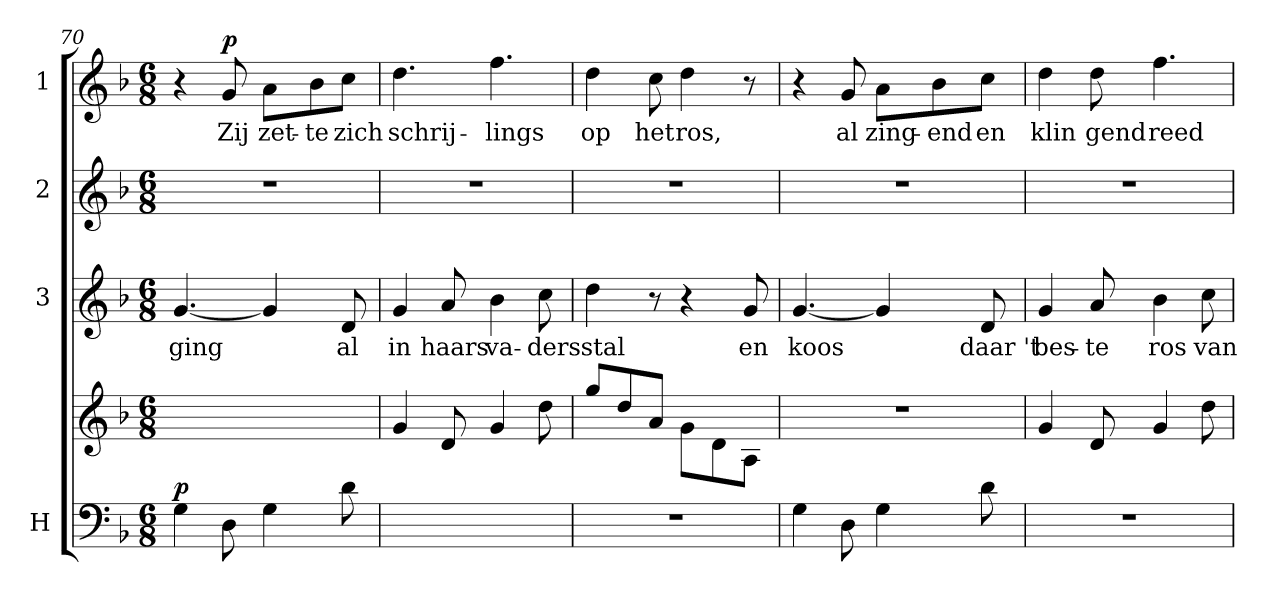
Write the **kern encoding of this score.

**kern	**kern	**dynam	**kern	**text	**kern	**kern	**text	**dynam
*part4	*part4	*part4	*part3	*part3	*part2	*part1	*part1	*part1
*staff5	*staff4	*staff4/5	*staff3	*staff3	*staff2	*staff1	*staff1	*staff1
*I"H	*	*	*I"3	*	*I"2	*I"1	*	*
*I'H	*	*	*	*	*	*	*	*
*clefF4	*clefG2	*	*clefG2	*	*clefG2	*clefG2	*	*
*k[b-]	*k[b-]	*	*k[b-]	*	*k[b-]	*k[b-]	*	*
*F:	*F:	*	*F:	*	*F:	*F:	*	*
*M6/8	*M6/8	*	*M6/8	*	*M6/8	*M6/8	*	*
=70	=70	=70	=70	=70	=70	=70	=70	=70
!	!LO:N:vis=1	!LO:DY:a=2	!	!LO:LY:b	!LO:N:vis=1	!	!	!
4G	2.ryy	p	[4.g	ging	2.r	4r	.	.
!	!	!	!	!	!	!	!LO:LY:b	!LO:DY:a
8D	.	.	.	.	.	8g	Zij	p
!	!	!	!	!	!	!	!LO:LY:b	!
4G	.	.	4g]	.	.	8aL	zet-	.
!	!	!	!	!	!	!	!LO:LY:b	!
.	.	.	.	.	.	8b-	-te	.
!	!	!	!	!LO:LY:b	!	!	!LO:LY:b	!
8d	.	.	8d	al	.	8ccJ	zich	.
=71	=71	=71	=71	=71	=71	=71	=71	=71
!LO:N:vis=1	!	!	!	!LO:LY:b	!LO:N:vis=1	!	!LO:LY:b	!
2.ryy	4g	.	4g	in	2.r	4.dd	schrij-	.
!	!	!	!	!LO:LY:b	!	!	!	!
.	8d	.	8a	haars	.	.	.	.
!	!	!	!	!LO:LY:b	!	!	!LO:LY:b	!
.	4g	.	4b-	va-	.	4.ff	-lings	.
!	!	!	!	!LO:LY:b	!	!	!	!
.	8dd	.	8cc	-ders	.	.	.	.
=72	=72	=72	=72	=72	=72	=72	=72	=72
!LO:N:vis=1	!	!	!	!LO:LY:b	!LO:N:vis=1	!	!LO:LY:b	!
2.r	8gg/L	.	4dd	stal	2.r	4dd	op	.
.	8dd/	.	.	.	.	.	.	.
!	!	!	!	!	!	!	!LO:LY:b	!
.	8a/J	.	8r	.	.	8cc	het	.
!	!	!	!	!	!	!	!LO:LY:b	!
.	8g\L	.	4r	.	.	4dd	ros,	.
.	8d\	.	.	.	.	.	.	.
!	!	!	!	!LO:LY:b	!	!	!	!
.	8A\J	.	8g	en	.	8r	.	.
=73	=73	=73	=73	=73	=73	=73	=73	=73
!	!LO:N:vis=1	!	!	!LO:LY:b	!LO:N:vis=1	!	!	!
4G	2.r	.	[4.g	koos	2.r	4r	.	.
!	!	!	!	!	!	!	!LO:LY:b	!
8D	.	.	.	.	.	8g	al	.
!	!	!	!	!	!	!	!LO:LY:b	!
4G	.	.	4g]	.	.	8aL	zing-	.
!	!	!	!	!	!	!	!LO:LY:b	!
.	.	.	.	.	.	8b-	-end	.
!	!	!	!	!LO:LY:b	!	!	!LO:LY:b	!
8d	.	.	8d	daar 't	.	8ccJ	en	.
=74	=74	=74	=74	=74	=74	=74	=74	=74
!LO:N:vis=1	!	!	!	!LO:LY:b	!LO:N:vis=1	!	!LO:LY:b	!
2.r	4g	.	4g	bes-	2.r	4dd	klin	.
!	!	!	!	!LO:LY:b	!	!	!LO:LY:b	!
.	8d	.	8a	-te	.	8dd	-gend	.
!	!	!	!	!LO:LY:b	!	!	!LO:LY:b	!
.	4g	.	4b-	ros	.	4.ff	reed	.
!	!	!	!	!LO:LY:b	!	!	!	!
.	8dd	.	8cc	van	.	.	.	.
=	=	=	=	=	=	=	=	=
*-	*-	*-	*-	*-	*-	*-	*-	*-
